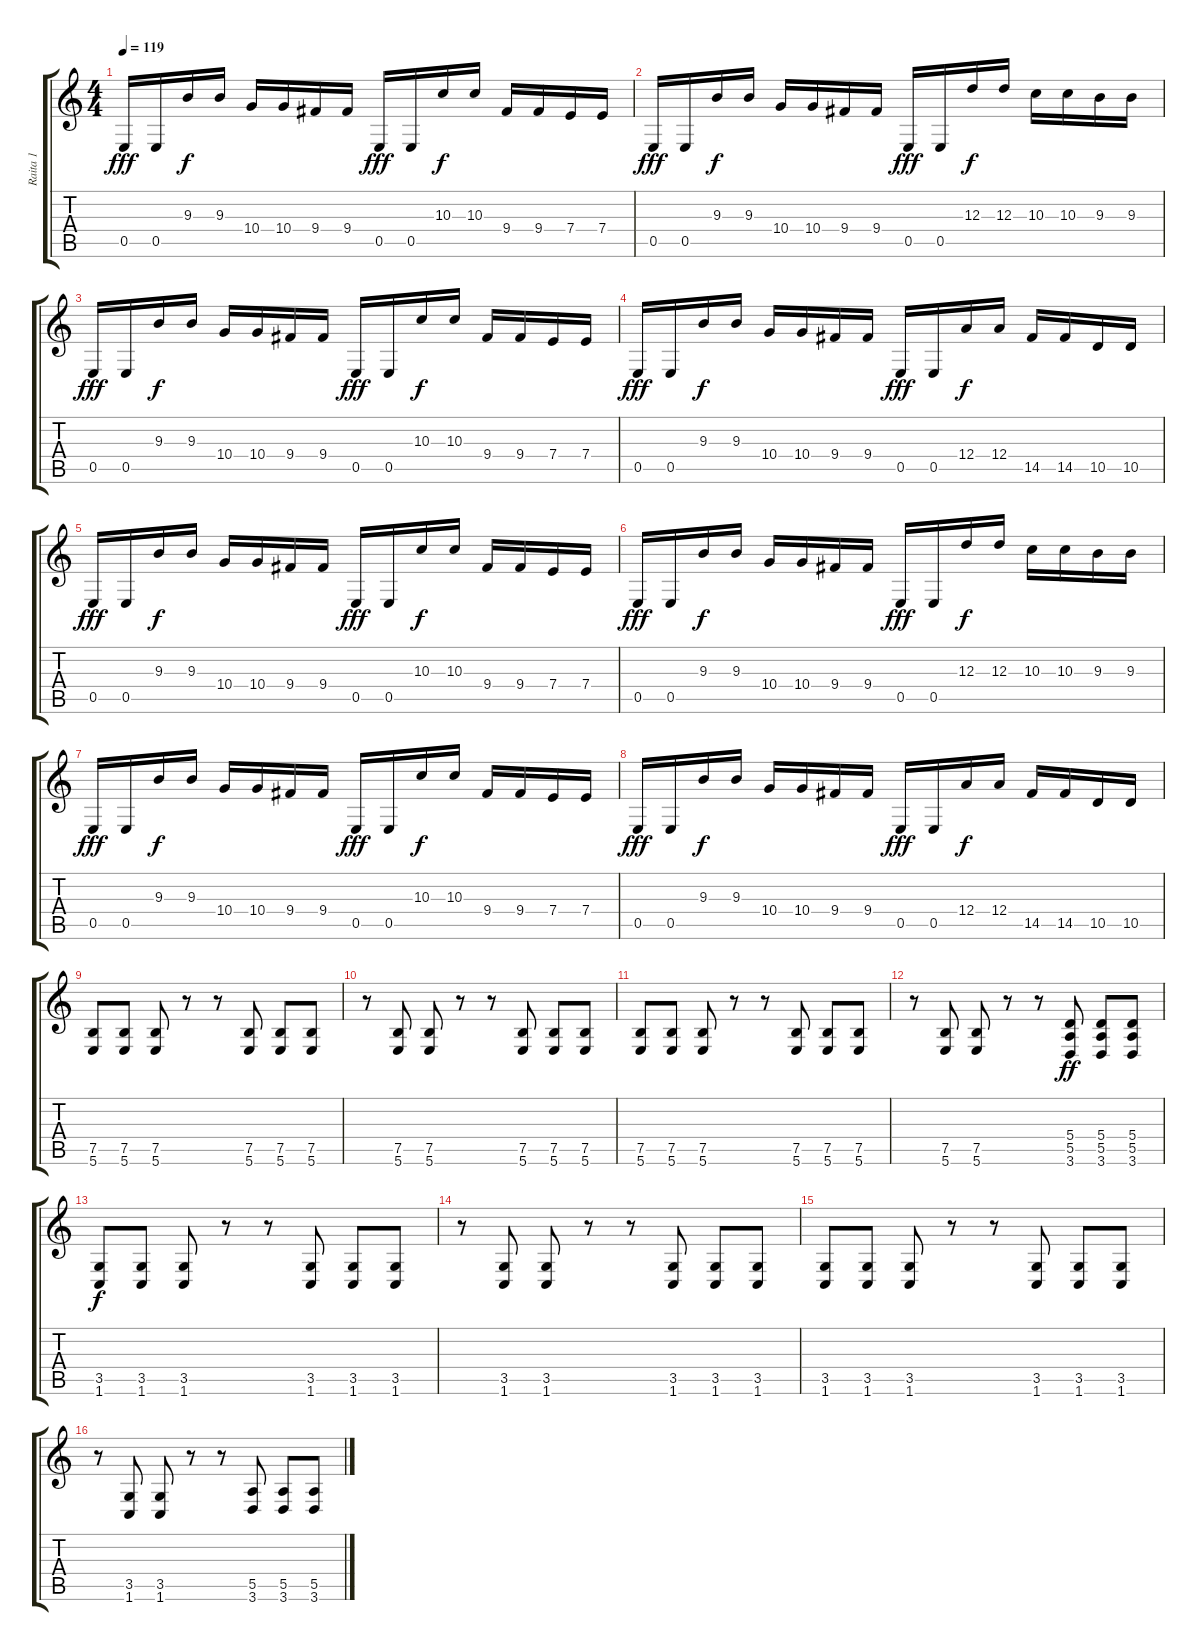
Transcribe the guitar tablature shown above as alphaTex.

\track ("Raita 1" "Raita 1") {instrument distortionguitar}
\staff {score tabs}
\tuning (B3 G3 D3 A2 E2 B1) {hide}
\ts (4 4)
\tempo 119
\clef g2
\ks c
0.5.16{dy fff instrument distortionguitar} 0.5.16 9.3.16{dy f} 9.3.16 10.4.16 10.4.16 9.4.16 9.4.16 0.5.16{dy fff} 0.5.16 10.3.16{dy f} 10.3.16 9.4.16 9.4.16 7.4.16 7.4.16 |
0.5.16{dy fff} 0.5.16 9.3.16{dy f} 9.3.16 10.4.16 10.4.16 9.4.16 9.4.16 0.5.16{dy fff} 0.5.16 12.3.16{dy f} 12.3.16 10.3.16 10.3.16 9.3.16 9.3.16 |
0.5.16{dy fff} 0.5.16 9.3.16{dy f} 9.3.16 10.4.16 10.4.16 9.4.16 9.4.16 0.5.16{dy fff} 0.5.16 10.3.16{dy f} 10.3.16 9.4.16 9.4.16 7.4.16 7.4.16 |
0.5.16{dy fff} 0.5.16 9.3.16{dy f} 9.3.16 10.4.16 10.4.16 9.4.16 9.4.16 0.5.16{dy fff} 0.5.16 12.4.16{dy f} 12.4.16 14.5.16 14.5.16 10.5.16 10.5.16 |
0.5.16{dy fff} 0.5.16 9.3.16{dy f} 9.3.16 10.4.16 10.4.16 9.4.16 9.4.16 0.5.16{dy fff} 0.5.16 10.3.16{dy f} 10.3.16 9.4.16 9.4.16 7.4.16 7.4.16 |
0.5.16{dy fff} 0.5.16 9.3.16{dy f} 9.3.16 10.4.16 10.4.16 9.4.16 9.4.16 0.5.16{dy fff} 0.5.16 12.3.16{dy f} 12.3.16 10.3.16 10.3.16 9.3.16 9.3.16 |
0.5.16{dy fff} 0.5.16 9.3.16{dy f} 9.3.16 10.4.16 10.4.16 9.4.16 9.4.16 0.5.16{dy fff} 0.5.16 10.3.16{dy f} 10.3.16 9.4.16 9.4.16 7.4.16 7.4.16 |
0.5.16{dy fff} 0.5.16 9.3.16{dy f} 9.3.16 10.4.16 10.4.16 9.4.16 9.4.16 0.5.16{dy fff} 0.5.16 12.4.16{dy f} 12.4.16 14.5.16 14.5.16 10.5.16 10.5.16 |
(7.5 5.6).8 (7.5 5.6).8 (7.5 5.6).8 r.8 r.8 (7.5 5.6).8 (7.5 5.6).8 (7.5 5.6).8 |
r.8 (7.5 5.6).8 (7.5 5.6).8 r.8 r.8 (7.5 5.6).8 (7.5 5.6).8 (7.5 5.6).8 |
(7.5 5.6).8 (7.5 5.6).8 (7.5 5.6).8 r.8 r.8 (7.5 5.6).8 (7.5 5.6).8 (7.5 5.6).8 |
r.8 (7.5 5.6).8 (7.5 5.6).8 r.8 r.8 (5.4 5.5 3.6).8{dy ff} (5.4 5.5 3.6).8 (5.4 5.5 3.6).8 |
(3.5 1.6).8{dy f} (3.5 1.6).8 (3.5 1.6).8 r.8 r.8 (3.5 1.6).8 (3.5 1.6).8 (3.5 1.6).8 |
r.8 (3.5 1.6).8 (3.5 1.6).8 r.8 r.8 (3.5 1.6).8 (3.5 1.6).8 (3.5 1.6).8 |
(3.5 1.6).8 (3.5 1.6).8 (3.5 1.6).8 r.8 r.8 (3.5 1.6).8 (3.5 1.6).8 (3.5 1.6).8 |
r.8 (3.5 1.6).8 (3.5 1.6).8 r.8 r.8 (5.5 3.6).8 (5.5 3.6).8 (5.5 3.6).8
